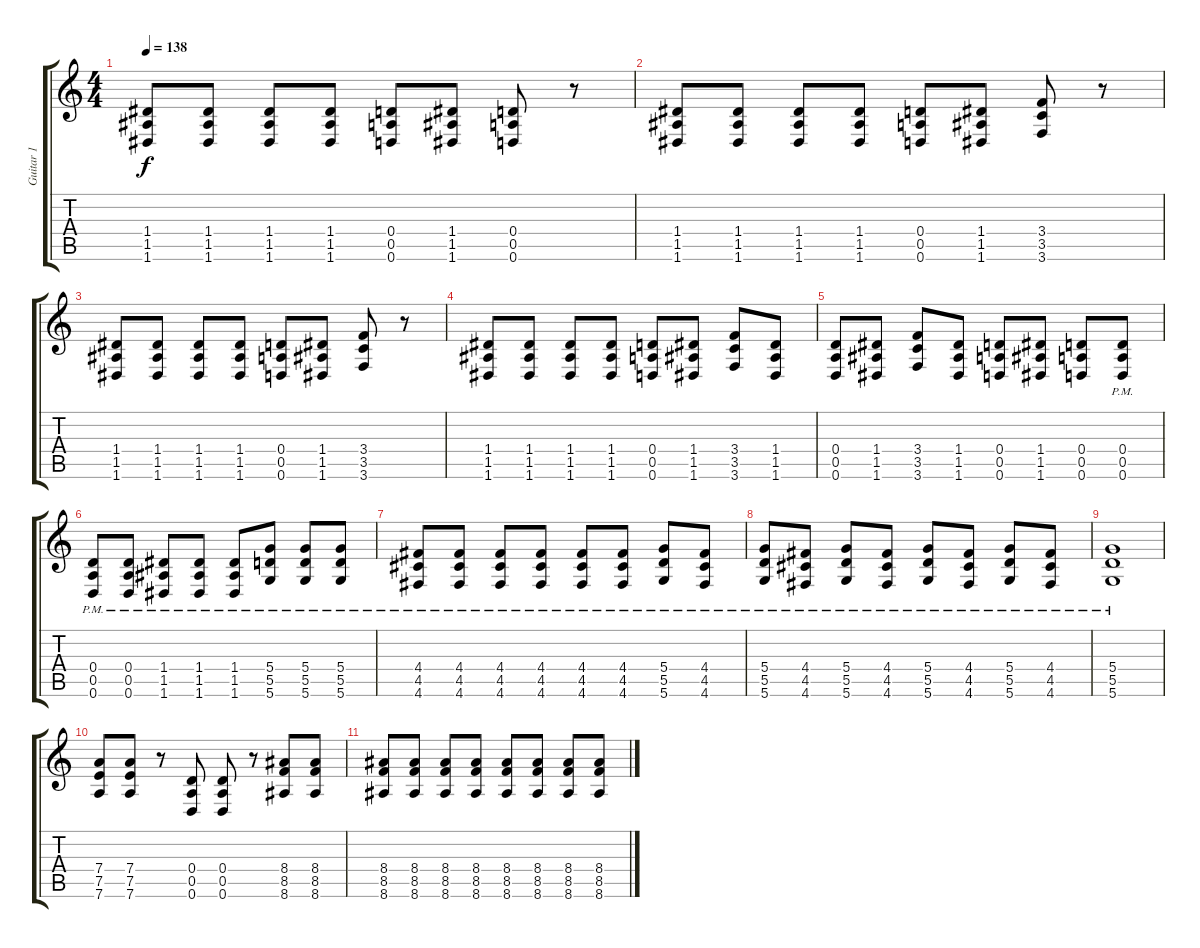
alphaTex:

\track ("Guitar 1" "Guitar 1") {instrument overdrivenguitar}
\staff {score tabs}
\tuning (E4 B3 G3 D3 A2 D2) {hide}
\ts (4 4)
\tempo 138
\clef g2
\ks c
(1.4 1.5 1.6).8{dy f} (1.4 1.5 1.6).8 (1.4 1.5 1.6).8 (1.4 1.5 1.6).8 (0.4 0.5 0.6).8 (1.4 1.5 1.6).8 (0.4 0.5 0.6).8 r.8 |
(1.4 1.5 1.6).8 (1.4 1.5 1.6).8 (1.4 1.5 1.6).8 (1.4 1.5 1.6).8 (0.4 0.5 0.6).8 (1.4 1.5 1.6).8 (3.4 3.5 3.6).8 r.8 |
(1.4 1.5 1.6).8 (1.4 1.5 1.6).8 (1.4 1.5 1.6).8 (1.4 1.5 1.6).8 (0.4 0.5 0.6).8 (1.4 1.5 1.6).8 (3.4 3.5 3.6).8 r.8 |
(1.4 1.5 1.6).8 (1.4 1.5 1.6).8 (1.4 1.5 1.6).8 (1.4 1.5 1.6).8 (0.4 0.5 0.6).8 (1.4 1.5 1.6).8 (3.4 3.5 3.6).8 (1.4 1.5 1.6).8 |
(0.4 0.5 0.6).8 (1.4 1.5 1.6).8 (3.4 3.5 3.6).8 (1.4 1.5 1.6).8 (0.4 0.5 0.6).8 (1.4 1.5 1.6).8 (0.4 0.5 0.6).8 (0.4{pm} 0.5{pm} 0.6{pm}).8 |
(0.4{pm} 0.5{pm} 0.6{pm}).8 (0.4{pm} 0.5{pm} 0.6{pm}).8 (1.4{pm} 1.5{pm} 1.6{pm}).8 (1.4{pm} 1.5{pm} 1.6{pm}).8 (1.4{pm} 1.5{pm} 1.6{pm}).8 (5.4{pm} 5.5{pm} 5.6{pm}).8 (5.4{pm} 5.5{pm} 5.6{pm}).8 (5.4{pm} 5.5{pm} 5.6{pm}).8 |
(4.4{pm} 4.5{pm} 4.6{pm}).8 (4.4{pm} 4.5{pm} 4.6{pm}).8 (4.4{pm} 4.5{pm} 4.6{pm}).8 (4.4{pm} 4.5{pm} 4.6{pm}).8 (4.4{pm} 4.5{pm} 4.6{pm}).8 (4.4{pm} 4.5{pm} 4.6{pm}).8 (5.4{pm} 5.5{pm} 5.6{pm}).8 (4.4{pm} 4.5{pm} 4.6{pm}).8 |
(5.4{pm} 5.5{pm} 5.6{pm}).8 (4.4{pm} 4.5{pm} 4.6{pm}).8 (5.4{pm} 5.5{pm} 5.6{pm}).8 (4.4{pm} 4.5{pm} 4.6{pm}).8 (5.4{pm} 5.5{pm} 5.6{pm}).8 (4.4{pm} 4.5{pm} 4.6{pm}).8 (5.4{pm} 5.5{pm} 5.6{pm}).8 (4.4{pm} 4.5{pm} 4.6{pm}).8 |
(5.4{pm} 5.5{pm} 5.6{pm}).1 |
(7.4 7.5 7.6).8 (7.4 7.5 7.6).8 r.8 (0.4 0.5 0.6).8 (0.4 0.5 0.6).8 r.8 (8.4 8.5 8.6).8 (8.4 8.5 8.6).8 |
(8.4 8.5 8.6).8 (8.4 8.5 8.6).8 (8.4 8.5 8.6).8 (8.4 8.5 8.6).8 (8.4 8.5 8.6).8 (8.4 8.5 8.6).8 (8.4 8.5 8.6).8 (8.4 8.5 8.6).8
